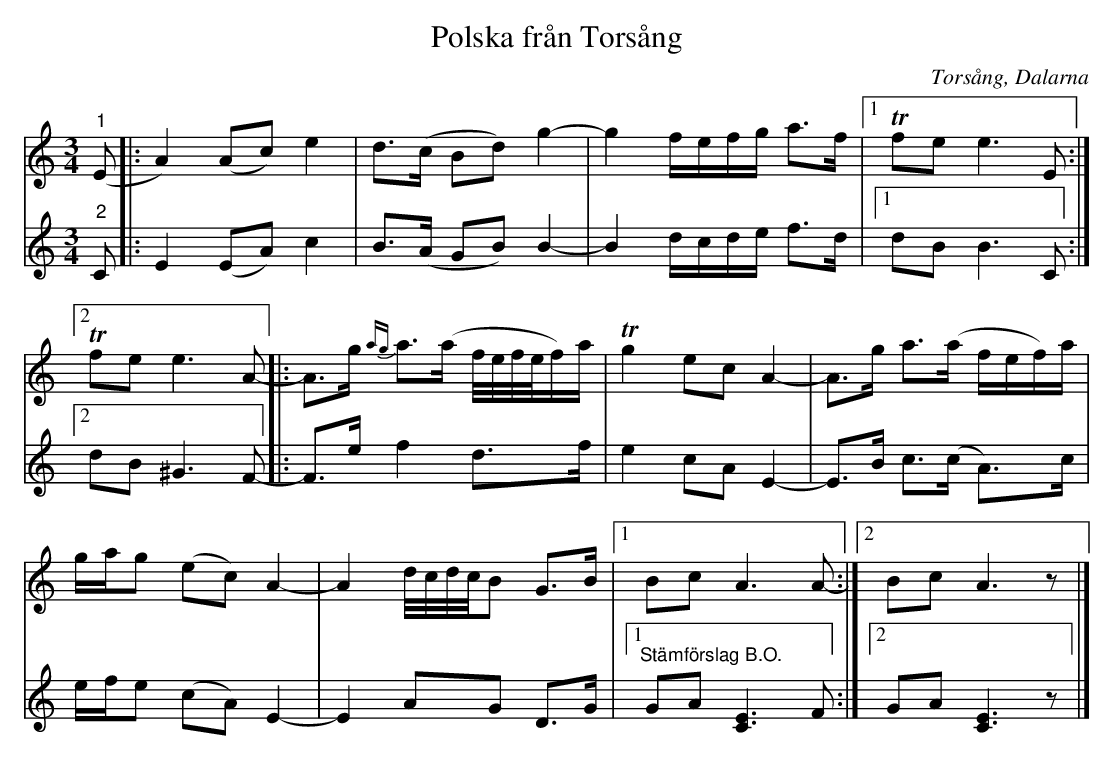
X:1
T:Polska från Torsång
O:Torsång, Dalarna
L:1/8
M:3/4
K:Am
V:1
"^1" (E |: A2) (Ac) e2 | d>(c Bd) g2- | g2 f/e/f/g/ a>f |1T fe e3 E :|2
T fe e3 A- |: A>g{ag} a>(a f/4e/4f/4e/4f/)a/ |T g2 ec A2- | A>g a>(a f/e/f/)a/ |
g/a/g (ec) A2- | A2 d/4c/4d/4c/4B G>B |1 Bc A3 A- :|2 Bc A3 z |]
V:2
"^2" C |: E2 (EA) c2 | B>(A GB) B2- | B2 d/c/d/e/ f>d |1 dB B3 C :|2
dB ^G3 F- |: F>e f2 d>f | e2 cA E2- | E>B c>(c A>)c |
e/f/e (cA) E2- | E2 AG D>G |1"^Stämförslag B.O." GA [CE]3 F :|2 GA [CE]3 z |]
